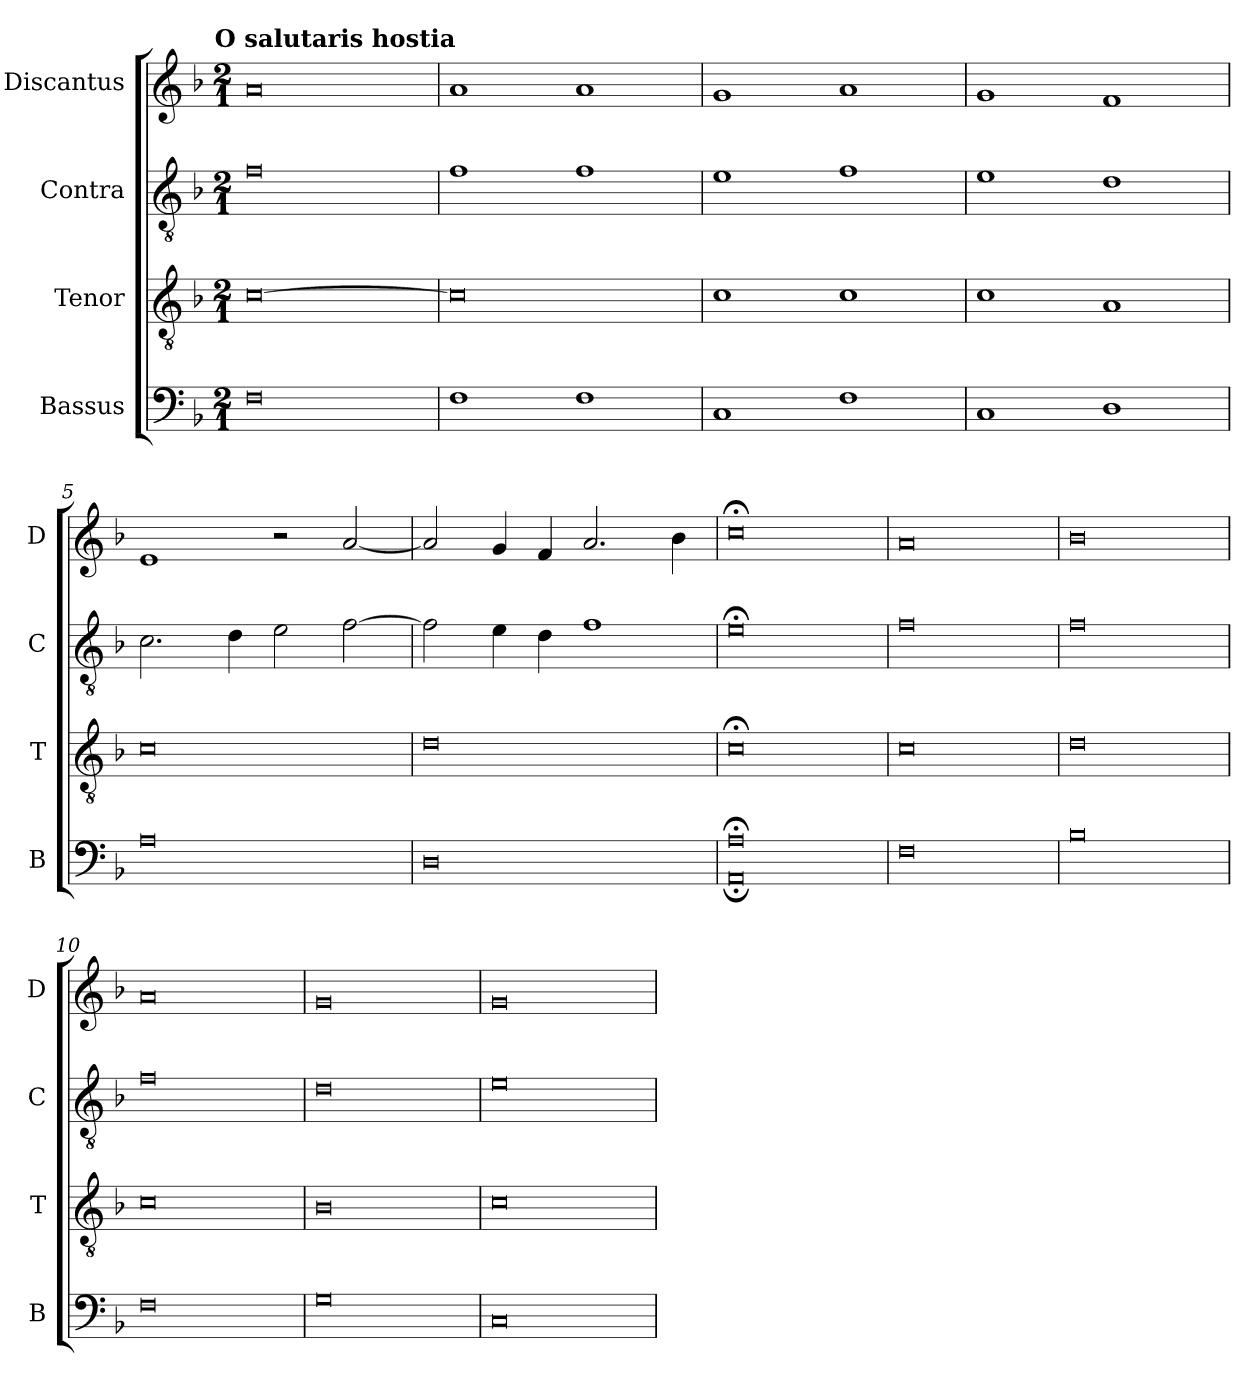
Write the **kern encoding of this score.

**kern	**kern	**kern	**kern
*part4	*part3	*part2	*part1
*staff4	*staff3	*staff2	*staff1
*I"Bassus	*I"Tenor	*I"Contra	*I"Discantus
*I'B	*I'T	*I'C	*I'D
*clefF4	*clefGv2	*clefGv2	*clefG2
*k[b-]	*k[b-]	*k[b-]	*k[b-]
!!LO:TX:omd:t=O salutaris hostia
*M2/1	*M2/1	*M2/1	*M2/1
=1	=1	=1	=1
0F	[0c	0f	0a
=2	=2	=2	=2
1F	0c]	1f	1a
1F	.	1f	1a
=3	=3	=3	=3
1C	1c	1e	1g
1F	1c	1f	1a
=4	=4	=4	=4
1C	1c	1e	1g
1D	1A	1d	1f
=5	=5	=5	=5
0A	0c	2.c\	1e
.	.	4d\	.
.	.	2e\	2r
.	.	[2f\	[2a/
=6	=6	=6	=6
0D	0d	2f\]	2a/]
.	.	4e\	4g/
.	.	4d\	4f/
.	.	1f	2.a/
.	.	.	4b-\
=7	=7	=7	=7
*^	*	*	*
0AA;<	0A;<	0c;<	0e;<	0cc;<
*v	*v	*	*	*
=8	=8	=8	=8
0F	0c	0f	0a
=9	=9	=9	=9
0B-	0d	0f	0b-
=10	=10	=10	=10
0F	0c	0f	0a
=11	=11	=11	=11
0G	0B-	0d	0g
=12	=12	=12	=12
0C	0c	0e	0g
=	=	=	=
*-	*-	*-	*-
